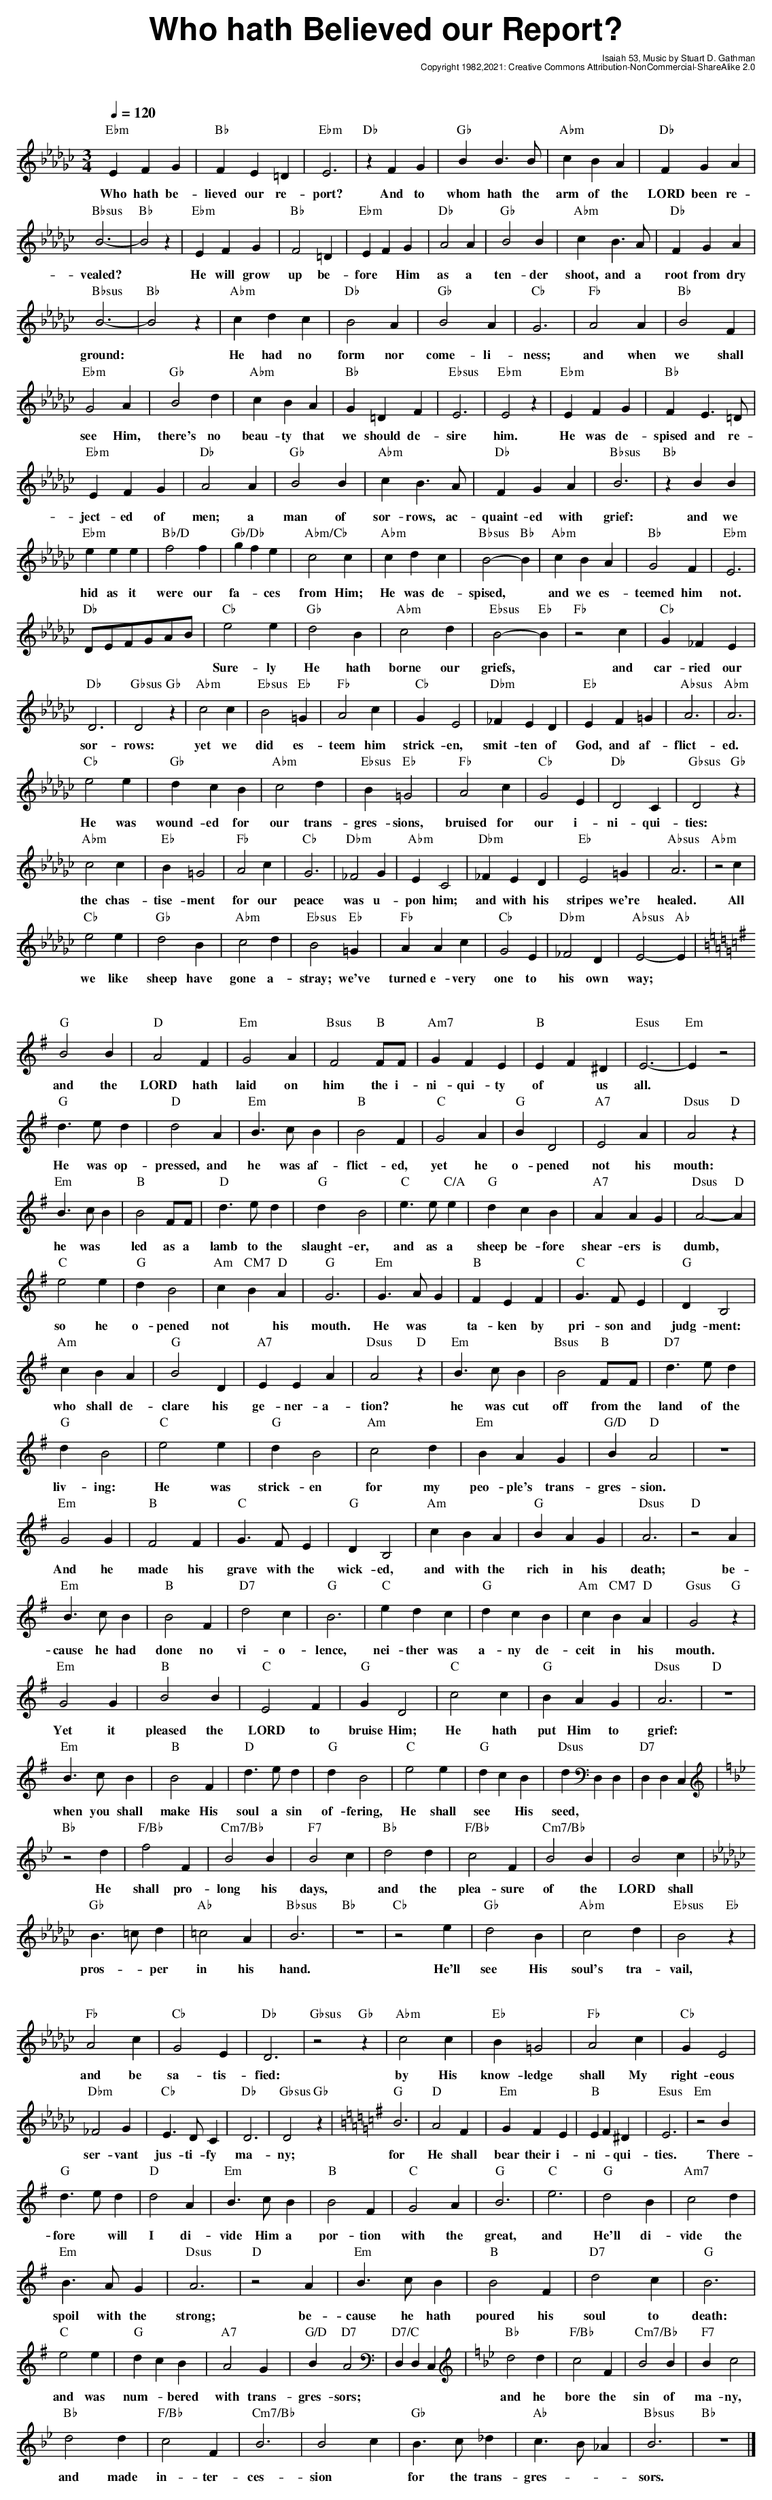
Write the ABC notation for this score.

X:1
T: Who hath Believed our Report?
C: Isaiah 53, Music by Stuart D. Gathman
C: Copyright 1982,2021: Creative Commons Attribution-NonCommercial-ShareAlike 2.0
M: 3/4
L: 1/4
Q: 1/4=120
K: Ebm
V:1
"Ebm"EFG|"Bb"FE=D|"Ebm"E3|"Db"zFG|"Gb"BB>B|"Abm"cBA|"Db"FGA|
w:Who hath be-|lieved our re-|port?|And to|whom hath the|arm of the|LORD been re-|
"Bbsus"B3-|"Bb"B2z|"Ebm"EFG|"Bb"F2=D|"Ebm"EFG|"Db"A2A|"Gb"B2B|"Abm"cB>A|"Db"FGA|
w:vealed?|*|He will grow|up be-|fore* Him|as a|ten-der|shoot, and a|root from dry|
"Bbsus"B3-|"Bb"B2z|"Abm"cdc|"Db"B2A|"Gb"B2A|"Cb"G3|"Fb"A2A|"Bb"B2F|
w:ground:|*|He had no|form nor|come-li-|ness;|and when|we shall|
"Ebm"G2A|"Gb"B2d|"Abm"cBA|"Bb"G=DF|"Ebsus"E3|"Ebm"E2z|"Ebm"EFG|"Bb"FE>=D|
w:see Him,|there's no|beau-ty that|we should de-|sire|him.|He was de-|spised and re-|
"Ebm"EFG|"Db"A2A|"Gb"B2B|"Abm"cB>A|"Db"FGA|"Bbsus"B3|"Bb"zBB|
w:ject-ed of|men; a|man of|sor-rows, ac-|quaint-ed with|grief:|and we|
"Ebm"eee|"Bb/D"f2f|"Gb/Db"gfe|"Abm/Cb"c2c|"Abm"cdc|"Bbsus"B2-"Bb"B|"Abm"cBA|"Bb"G2F|"Ebm"E3|
w:hid as it|were our|fa-*ces|from Him;|He was de-|spised,*|and we es-teemed him not.|
"Db"D/E/F/G/A/B/|"Cb"e2e|"Gb"d2B|"Abm"c2d|"Ebsus"B2-"Eb"B|"Fb"z2c|"Cb"G_FE|
w:*|Sure-ly|He hath|borne our|griefs,*|and|car-ried our|
"Db"D3|"Gbsus"D2"Gb"z|"Abm"c2c|"Ebsus"B2"Eb"=G|"Fb"A2c|"Cb"GE2|"Dbm"_FED|"Eb"EF=G|"Absus"A3|"Abm"A3|
w:sor-|rows:|yet we|did es-|teem him|strick-en,|smit-ten of|God, and af-|flict-|ed.|
"Cb"e2e|"Gb"dcB|"Abm"c2d|"Ebsus"B"Eb"=G2|"Fb"A2c|"Cb"G2E|"Db"D2C|"Gbsus"D2"Gb"z|
w:He was|wound-ed for|our trans-|gres-sions,|bruised for|our i-|ni-qui-|ties:|
"Abm"c2c|"Eb"B=G2|"Fb"A2c|"Cb"G3|"Dbm"_F2G|"Abm"EC2|"Dbm"_FED|"Eb"E2=G|"Absus"A3|"Abm"z2c|
w:the chas-|tise-ment|for our|peace|was u-|pon him;|and with his|stripes we're|healed.|All|
"Cb"e2e|"Gb"d2B|"Abm"c2d|"Ebsus"B2"Eb"=G|"Fb"AAc|"Cb"G2E|"Dbm"_F2D|"Absus"E2-"Ab"E|
w:we like|sheep have|gone a-|stray; we've|turned e-very|one to|his own|way; *|
K:G
"G"B2B|"D"A2F|"Em"G2A|"Bsus"F2"B"F/F/|"Am7"GFE|"B"EF^D|"Esus"E3-|"Em"Ez2|
w:and the|LORD hath|laid on|him the i-|ni-qui-ty|of* us|all.|*|
"G"d>ed|"D"d2A|"Em"B>cB|"B"B2F|"C"G2A|"G"BD2|"A7"E2A|"Dsus"A2"D"z|
w:He was op-|pressed, and|he was af-|flict-ed,|yet he|o-pened|not his|mouth:|
"Em"B>cB|"B"B2F/F/|"D"d>ed|"G"dB2|"C"e>e"C/A"e|"G"dcB|"A7"AAG|"Dsus"A2-"D"A|
w:he was|led as a|lamb to the|slaught-er,|and as a|sheep be-fore|shear-ers is|dumb,|
"C"e2e|"G"dB2|"Am"c"CM7"B"D"A|"G"G3|"Em"G>AG|"B"FEF|"C"G>FE|"G"DB,2|
w:so he|o-pened|not* his|mouth.|He was|ta-ken by|pri-son and|judg-ment:|
"Am"cBA|"G"B2D|"A7"EEA|"Dsus"A2"D"z|"Em"B>cB|"Bsus"B2"B"F/F/|"D7"d>ed|
w:who shall de-|clare his|ge-ner-a-|tion?|he was cut|off from the|land of the|
"G"dB2|"C"e2e|"G"dB2|"Am"c2d|"Em"BAG|"G/D"B"D"A2|z3|
w:liv-ing:|He was|strick-en|for my|peo-ple's trans-|gres-sion.||
"Em"G2G|"B"F2F|"C"G>FE|"G"DB,2|"Am"cBA|"G"BAG|"Dsus"A3|"D"z2A|
w:And he|made his|grave with the|wick-ed,|and with the|rich in his|death;|be-|
"Em"B>cB|"B"B2F|"D7"d2c|"G"B3|"C"edc|"G"dcB|"Am"c"CM7"B"D"A|"Gsus"G2"G"z|
w:cause he had|done no|vi-o-|lence,|nei-ther was|a-ny de-|ceit in his|mouth.|
"Em"G2G|"B"B2B|"C"E2F|"G"GD2|"C"c2c|"G"BAG|"Dsus"A3|"D"z3|
w:Yet it|pleased the|LORD to|bruise Him;|He hath|put Him to|grief:| |
"Em"B>cB|"B"B2F|"D"d>ed|"G"dB2|"C"e2e|"G"dcB|"Dsus"dD,D,|"D7"D,D,C,|
w:when you shall|make His|soul a sin|of-fering,|He shall|see* His|seed,**|***|
K:Bb
"Bb"z2d|"F/Bb"f2F|"Cm7/Bb"B2B|"F7"B2c|"Bb"d2d|"F/Bb"c2F|"Cm7/Bb"B2B|B2c|
w:He|shall pro-|long his|days,*|and the|plea-sure|of the|LORD shall|
K: Ebm
"Gb"B>=cd|"Ab"=c2A|"Bbsus"B3|"Bb"z3|"Cb"z2e|"Gb"d2B|"Abm"c2d|"Ebsus"B2"Eb"z|
w:pros-*per|in his|hand.| |He'll|see His|soul's tra-|vail,|
"Fb"A2c|"Cb"G2E|"Db"D3|"Gbsus"z2"Gb"z|"Abm"c2c|"Eb"B=G2|"Fb"A2c|"Cb"GE2|
w:and be|sa-tis-|fied:| |by His|know-ledge|shall My|right-eous|
"Dbm"_F2G|"Cb"E>DC|"Db"D3|"Gbsus"D2"Gb"z|[K:G]"G"B3|"D"A2F|"Em"GFE|"B"EF^D|"Esus"E3|"Em"z2B|
w:ser-vant|jus-ti-fy|ma-|ny;|for|He shall|bear their i-|ni-*qui-|ties.| There-|
"G"d>ed|"D"d2A|"Em"B>cB|"B"B2F|"C"G2A|"G"B3|"C"e3|"G"d2B|"Am7"c2d|
w:fore* will|I di-|vide Him a|por-tion|with the|great,|and|He'll di-|vide the|
"Em"B>AG|"Dsus"A3|"D"z2A|"Em"B>cB|"B"B2F|"D7"d2c|"G"B3|
w:spoil with the|strong;|be-|cause he hath|poured his|soul to|death:|
"C"e2e|"G"dcB|"A7"A2G|"G/D"B"D7"A2|"D7/C"D,D,C,|[K:Bb]"Bb"d2d|"F/Bb"c2F|"Cm7/Bb"B2B|"F7"Bc2|
w:and was|num-*bered|with trans-|gres-sors;|***|and he|bore the|sin of|ma-ny,|
"Bb"d2d|"F/Bb"c2F|"Cm7/Bb"B3|B2c|"Gb"B>c_d|"Ab"c>B_A|"Bbsus"B3|"Bb"z3|]
w:and made|in-ter-|ces-|sion*|for the trans-|gres-**|sors.| |
